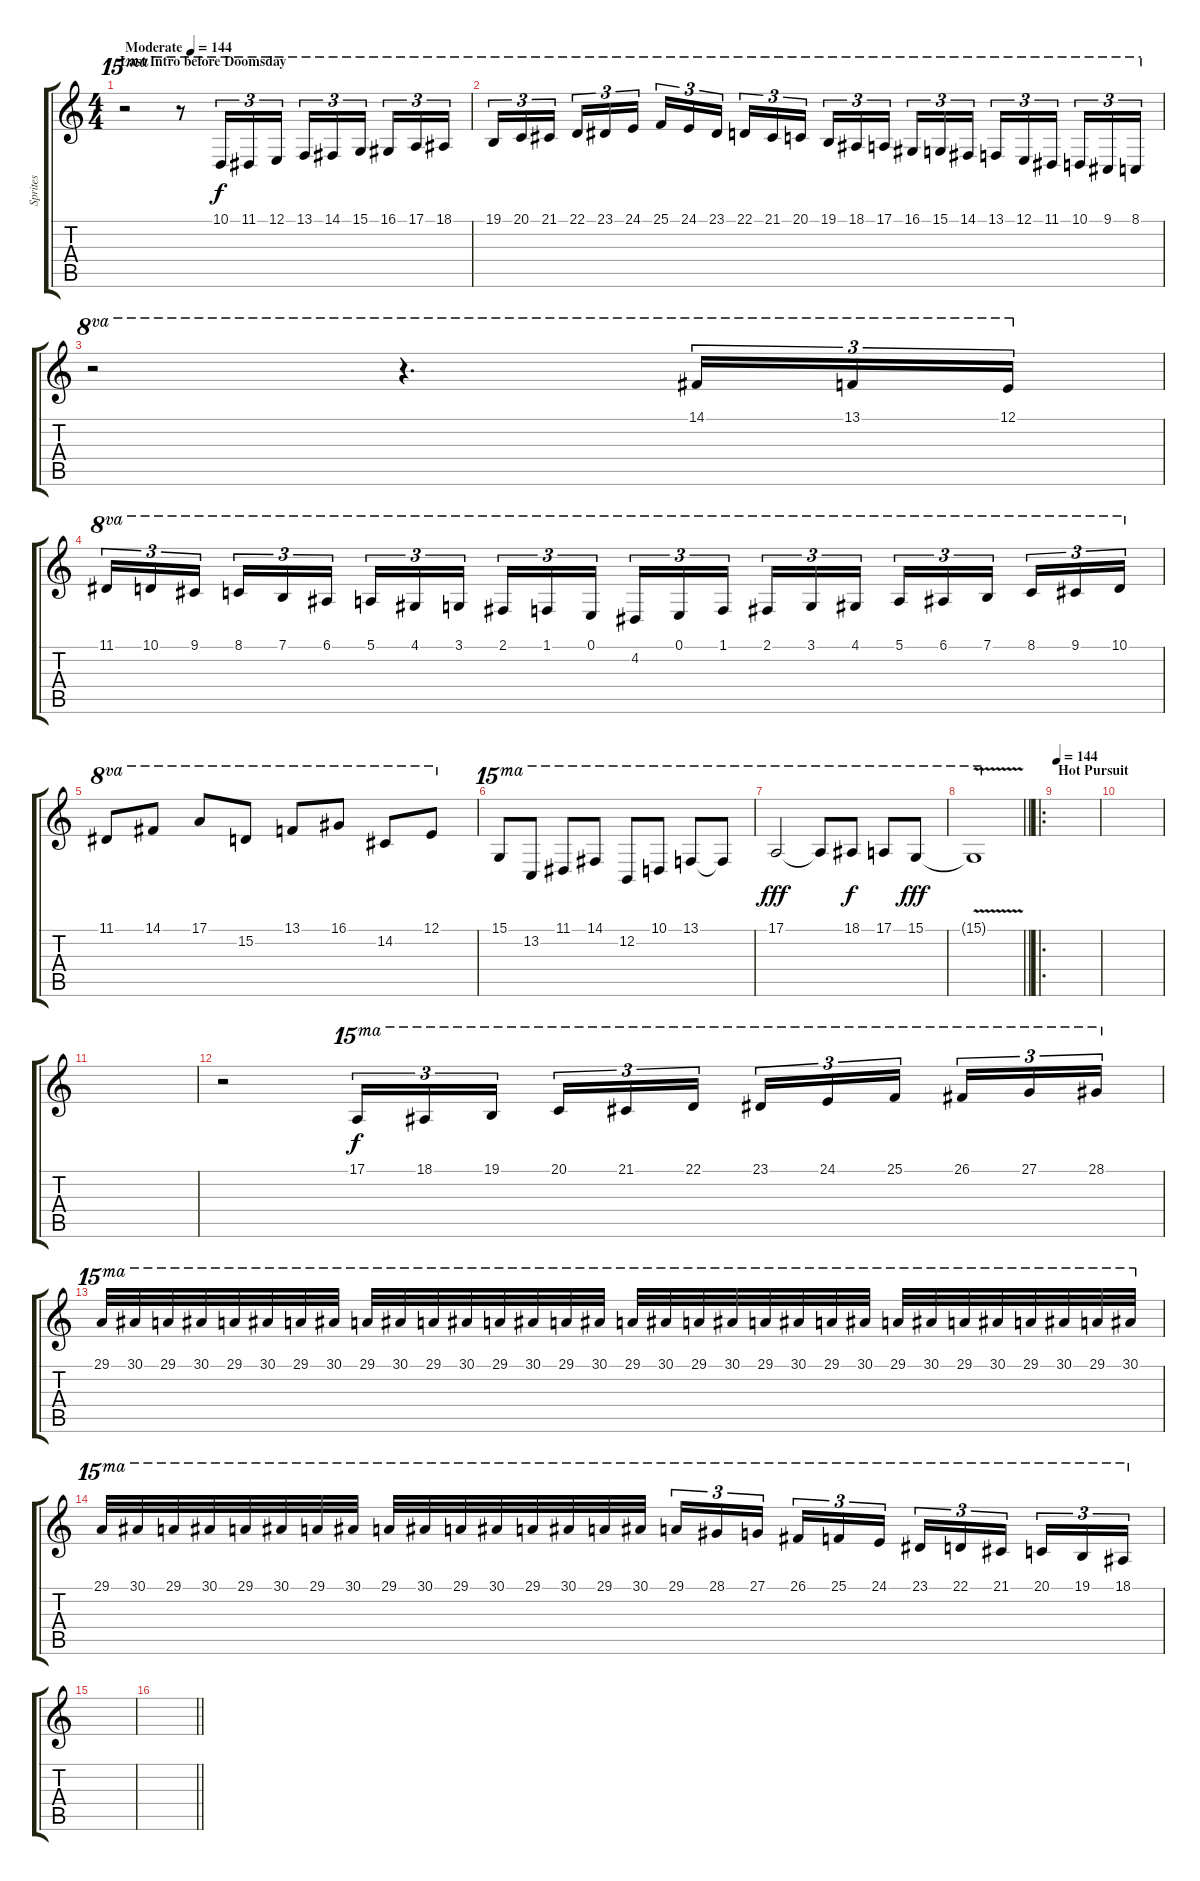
\track ("Sprites" "Sprites") {instrument fx3crystal}
\staff {score tabs}
\tuning (E4 B3 G3 D3 A2 E2) {hide}
\ts (4 4)
\section ("" "Last Intro before Doomsday")
\tempo (144 "Moderate")
\clef g2
\ks c
r.2{ot 15ma dy f instrument fx3crystal} r.8{ot 15ma} 10.1.16{tu (3 2) ot 15ma} 11.1.16{tu (3 2) ot 15ma} 12.1.16{tu (3 2) ot 15ma} 13.1.16{tu (3 2) ot 15ma} 14.1.16{tu (3 2) ot 15ma} 15.1.16{tu (3 2) ot 15ma beam splitsecondary} 16.1.16{tu (3 2) ot 15ma} 17.1.16{tu (3 2) ot 15ma} 18.1.16{tu (3 2) ot 15ma} |
19.1.16{tu (3 2) ot 15ma} 20.1.16{tu (3 2) ot 15ma} 21.1.16{tu (3 2) ot 15ma beam splitsecondary} 22.1.16{tu (3 2) ot 15ma} 23.1.16{tu (3 2) ot 15ma} 24.1.16{tu (3 2) ot 15ma} 25.1.16{tu (3 2) ot 15ma} 24.1.16{tu (3 2) ot 15ma} 23.1.16{tu (3 2) ot 15ma beam splitsecondary} 22.1.16{tu (3 2) ot 15ma} 21.1.16{tu (3 2) ot 15ma} 20.1.16{tu (3 2) ot 15ma} 19.1.16{tu (3 2) ot 15ma} 18.1.16{tu (3 2) ot 15ma} 17.1.16{tu (3 2) ot 15ma beam splitsecondary} 16.1.16{tu (3 2) ot 15ma} 15.1.16{tu (3 2) ot 15ma} 14.1.16{tu (3 2) ot 15ma} 13.1.16{tu (3 2) ot 15ma} 12.1.16{tu (3 2) ot 15ma} 11.1.16{tu (3 2) ot 15ma beam splitsecondary} 10.1.16{tu (3 2) ot 15ma} 9.1.16{tu (3 2) ot 15ma} 8.1.16{tu (3 2) ot 15ma} |
r.2{ot 8va} r.4{d ot 8va} 14.1.16{tu (3 2) ot 8va} 13.1.16{tu (3 2) ot 8va} 12.1.16{tu (3 2) ot 8va} |
11.1.16{tu (3 2) ot 8va} 10.1.16{tu (3 2) ot 8va} 9.1.16{tu (3 2) ot 8va beam splitsecondary} 8.1.16{tu (3 2) ot 8va} 7.1.16{tu (3 2) ot 8va} 6.1.16{tu (3 2) ot 8va} 5.1.16{tu (3 2) ot 8va} 4.1.16{tu (3 2) ot 8va} 3.1.16{tu (3 2) ot 8va beam splitsecondary} 2.1.16{tu (3 2) ot 8va} 1.1.16{tu (3 2) ot 8va} 0.1.16{tu (3 2) ot 8va} 4.2.16{tu (3 2) ot 8va} 0.1.16{tu (3 2) ot 8va} 1.1.16{tu (3 2) ot 8va beam splitsecondary} 2.1.16{tu (3 2) ot 8va} 3.1.16{tu (3 2) ot 8va} 4.1.16{tu (3 2) ot 8va} 5.1.16{tu (3 2) ot 8va} 6.1.16{tu (3 2) ot 8va} 7.1.16{tu (3 2) ot 8va beam splitsecondary} 8.1.16{tu (3 2) ot 8va} 9.1.16{tu (3 2) ot 8va} 10.1.16{tu (3 2) ot 8va} |
11.1.8{ot 8va} 14.1.8{ot 8va} 17.1.8{ot 8va} 15.2.8{ot 8va} 13.1.8{ot 8va} 16.1.8{ot 8va} 14.2.8{ot 8va} 12.1.8{ot 8va} |
15.1.8{ot 15ma} 13.2.8{ot 15ma} 11.1.8{ot 15ma} 14.1.8{ot 15ma} 12.2.8{ot 15ma} 10.1.8{ot 15ma} 13.1.8{ot 15ma} 13.1{t}.8{ot 15ma} |
17.1.2{ot 15ma dy fff} 17.1{t}.8{ot 15ma} 18.1.8{ot 15ma dy f} 17.1.8{ot 15ma} 15.1.8{ot 15ma dy fff} |
\barLineRight lightlight
15.1{v t}.1{ot 15ma} |
\ro
\section ("" "Hot Pursuit")
\tempo 144
|
|
|
r.2 17.1.16{tu (3 2) ot 15ma dy f} 18.1.16{tu (3 2) ot 15ma} 19.1.16{tu (3 2) ot 15ma beam splitsecondary} 20.1.16{tu (3 2) ot 15ma} 21.1.16{tu (3 2) ot 15ma} 22.1.16{tu (3 2) ot 15ma} 23.1.16{tu (3 2) ot 15ma} 24.1.16{tu (3 2) ot 15ma} 25.1.16{tu (3 2) ot 15ma beam splitsecondary} 26.1.16{tu (3 2) ot 15ma} 27.1.16{tu (3 2) ot 15ma} 28.1.16{tu (3 2) ot 15ma} |
29.1.32{ot 15ma} 30.1.32{ot 15ma} 29.1.32{ot 15ma} 30.1.32{ot 15ma} 29.1.32{ot 15ma} 30.1.32{ot 15ma} 29.1.32{ot 15ma} 30.1.32{ot 15ma} 29.1.32{ot 15ma} 30.1.32{ot 15ma} 29.1.32{ot 15ma} 30.1.32{ot 15ma} 29.1.32{ot 15ma} 30.1.32{ot 15ma} 29.1.32{ot 15ma} 30.1.32{ot 15ma} 29.1.32{ot 15ma} 30.1.32{ot 15ma} 29.1.32{ot 15ma} 30.1.32{ot 15ma} 29.1.32{ot 15ma} 30.1.32{ot 15ma} 29.1.32{ot 15ma} 30.1.32{ot 15ma} 29.1.32{ot 15ma} 30.1.32{ot 15ma} 29.1.32{ot 15ma} 30.1.32{ot 15ma} 29.1.32{ot 15ma} 30.1.32{ot 15ma} 29.1.32{ot 15ma} 30.1.32{ot 15ma} |
29.1.32{ot 15ma} 30.1.32{ot 15ma} 29.1.32{ot 15ma} 30.1.32{ot 15ma} 29.1.32{ot 15ma} 30.1.32{ot 15ma} 29.1.32{ot 15ma} 30.1.32{ot 15ma} 29.1.32{ot 15ma} 30.1.32{ot 15ma} 29.1.32{ot 15ma} 30.1.32{ot 15ma} 29.1.32{ot 15ma} 30.1.32{ot 15ma} 29.1.32{ot 15ma} 30.1.32{ot 15ma} 29.1.16{tu (3 2) ot 15ma} 28.1.16{tu (3 2) ot 15ma} 27.1.16{tu (3 2) ot 15ma beam splitsecondary} 26.1.16{tu (3 2) ot 15ma} 25.1.16{tu (3 2) ot 15ma} 24.1.16{tu (3 2) ot 15ma} 23.1.16{tu (3 2) ot 15ma} 22.1.16{tu (3 2) ot 15ma} 21.1.16{tu (3 2) ot 15ma beam splitsecondary} 20.1.16{tu (3 2) ot 15ma} 19.1.16{tu (3 2) ot 15ma} 18.1.16{tu (3 2) ot 15ma} |
|
\barLineRight lightlight
